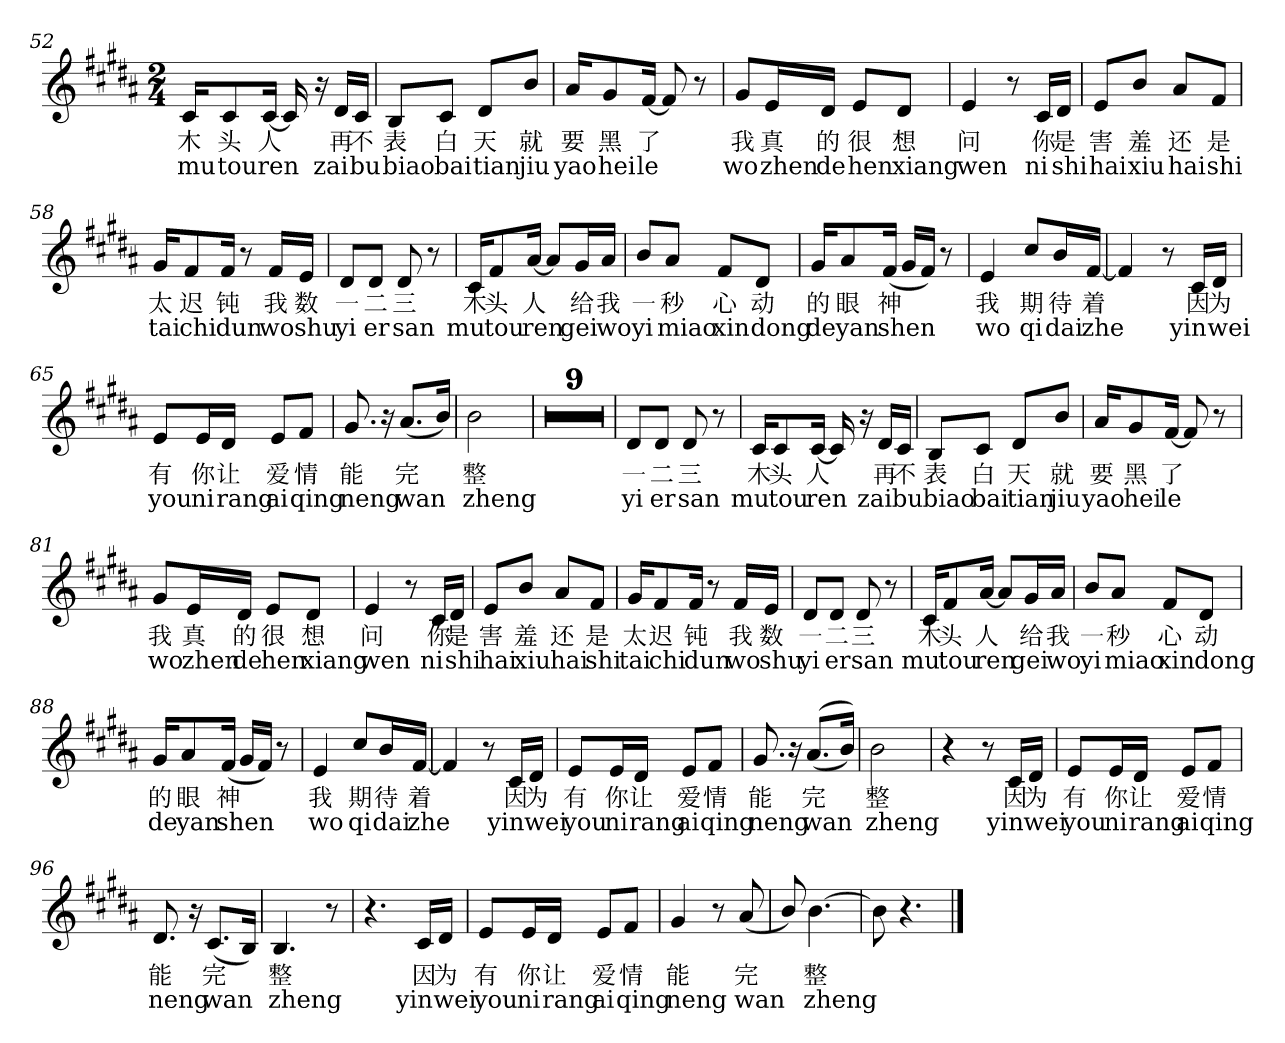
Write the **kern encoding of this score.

**kern	**text	**text
*part1	*part1	*part1
*staff1	*staff1	*staff1
!!LO:LB:g=z
*clefG2	*	*
*k[f#c#g#d#a#]	*	*
*B:	*	*
*M2/4	*	*
=52	=52	=52
!	!LO:LY:b	!LO:LY:b
16c#/KL	木	mu
!	!LO:LY:b	!LO:LY:b
8c#/	头	tou
!	!LO:LY:b	!LO:LY:b
[16c#/Jk	人	ren
16c#/]	.	.
16r	.	.
!	!LO:LY:b	!LO:LY:b
16d#/LL	再	zai
!	!LO:LY:b	!LO:LY:b
16c#/JJ	不	bu
!!LO:LB:g=z
=53	=53	=53
!	!LO:LY:b	!LO:LY:b
8B/L	表	biao
!	!LO:LY:b	!LO:LY:b
8c#/J	白	bai
!	!LO:LY:b	!LO:LY:b
8d#/L	天	tian
!	!LO:LY:b	!LO:LY:b
8b/J	就	jiu
=54	=54	=54
!	!LO:LY:b	!LO:LY:b
16a#/KL	要	yao
!	!LO:LY:b	!LO:LY:b
8g#/	黑	hei
!	!LO:LY:b	!LO:LY:b
[16f#/Jk	了	le
8f#/]	.	.
8r	.	.
=55	=55	=55
!	!LO:LY:b	!LO:LY:b
8g#/L	我	wo
!	!LO:LY:b	!LO:LY:b
16e/L	真	zhen
!	!LO:LY:b	!LO:LY:b
16d#/JJ	的	de
!	!LO:LY:b	!LO:LY:b
8e/L	很	hen
!	!LO:LY:b	!LO:LY:b
8d#/J	想	xiang
=56	=56	=56
!	!LO:LY:b	!LO:LY:b
4e/	问	wen
8r	.	.
!	!LO:LY:b	!LO:LY:b
16c#/LL	你	ni
!	!LO:LY:b	!LO:LY:b
16d#/JJ	是	shi
!!LO:LB:g=z
=57	=57	=57
!	!LO:LY:b	!LO:LY:b
8e/L	害	hai
!	!LO:LY:b	!LO:LY:b
8b/J	羞	xiu
!	!LO:LY:b	!LO:LY:b
8a#/L	还	hai
!	!LO:LY:b	!LO:LY:b
8f#/J	是	shi
=58	=58	=58
!	!LO:LY:b	!LO:LY:b
16g#/KL	太	tai
!	!LO:LY:b	!LO:LY:b
8f#/	迟	chi
!	!LO:LY:b	!LO:LY:b
16f#/Jk	钝	dun
8r	.	.
!	!LO:LY:b	!LO:LY:b
16f#/LL	我	wo
!	!LO:LY:b	!LO:LY:b
16e/JJ	数	shu
=59	=59	=59
!	!LO:LY:b	!LO:LY:b
8d#/L	一	yi
!	!LO:LY:b	!LO:LY:b
8d#/J	二	er
!	!LO:LY:b	!LO:LY:b
8d#/	三	san
8r	.	.
=60	=60	=60
!	!LO:LY:b	!LO:LY:b
16c#/KL	木	mu
!	!LO:LY:b	!LO:LY:b
8f#/	头	tou
!	!LO:LY:b	!LO:LY:b
[16a#/Jk	人	ren
8a#/L]	.	.
!	!LO:LY:b	!LO:LY:b
16g#/L	给	gei
!	!LO:LY:b	!LO:LY:b
16a#/JJ	我	wo
!!LO:LB:g=z
=61	=61	=61
!	!LO:LY:b	!LO:LY:b
8b/L	一	yi
!	!LO:LY:b	!LO:LY:b
8a#/J	秒	miao
!	!LO:LY:b	!LO:LY:b
8f#/L	心	xin
!	!LO:LY:b	!LO:LY:b
8d#/J	动	dong
=62	=62	=62
!	!LO:LY:b	!LO:LY:b
16g#/KL	的	de
!	!LO:LY:b	!LO:LY:b
8a#/	眼	yan
!	!LO:LY:b	!LO:LY:b
(16f#/Jk	神	shen
16g#/LL	.	.
16f#/JJ)	.	.
8r	.	.
=63	=63	=63
!	!LO:LY:b	!LO:LY:b
4e/	我	wo
!	!LO:LY:b	!LO:LY:b
8cc#/L	期	qi
!	!LO:LY:b	!LO:LY:b
16b/L	待	dai
!	!LO:LY:b	!LO:LY:b
[16f#/JJ	着	zhe
=64	=64	=64
4f#/]	.	.
8r	.	.
!	!LO:LY:b	!LO:LY:b
16c#/LL	因	yin
!	!LO:LY:b	!LO:LY:b
16d#/JJ	为	wei
!!LO:LB:g=z
=65	=65	=65
!	!LO:LY:b	!LO:LY:b
8e/L	有	you
!	!LO:LY:b	!LO:LY:b
16e/L	你	ni
!	!LO:LY:b	!LO:LY:b
16d#/JJ	让	rang
!	!LO:LY:b	!LO:LY:b
8e/L	爱	ai
!	!LO:LY:b	!LO:LY:b
8f#/J	情	qing
=66	=66	=66
!	!LO:LY:b	!LO:LY:b
8.g#/	能	neng
16r	.	.
!	!LO:LY:b	!LO:LY:b
(8.a#/L	完	wan
16b/Jk)	.	.
=67	=67	=67
!	!LO:LY:b	!LO:LY:b
2b\	整	zheng
=68	=68	=68
2r	.	.
=69	=69	=69
2r	.	.
=70	=70	=70
2r	.	.
=71	=71	=71
2r	.	.
=72	=72	=72
2r	.	.
=73	=73	=73
2r	.	.
=74	=74	=74
2r	.	.
!!LO:LB:g=z
=75	=75	=75
2r	.	.
=76	=76	=76
2r	.	.
=77	=77	=77
!	!LO:LY:b	!LO:LY:b
8d#/L	一	yi
!	!LO:LY:b	!LO:LY:b
8d#/J	二	er
!	!LO:LY:b	!LO:LY:b
8d#/	三	san
8r	.	.
=78	=78	=78
!	!LO:LY:b	!LO:LY:b
16c#/KL	木	mu
!	!LO:LY:b	!LO:LY:b
8c#/	头	tou
!	!LO:LY:b	!LO:LY:b
[16c#/Jk	人	ren
16c#/]	.	.
16r	.	.
!	!LO:LY:b	!LO:LY:b
16d#/LL	再	zai
!	!LO:LY:b	!LO:LY:b
16c#/JJ	不	bu
!!LO:PB:g=z
=79	=79	=79
!	!LO:LY:b	!LO:LY:b
8B/L	表	biao
!	!LO:LY:b	!LO:LY:b
8c#/J	白	bai
!	!LO:LY:b	!LO:LY:b
8d#/L	天	tian
!	!LO:LY:b	!LO:LY:b
8b/J	就	jiu
=80	=80	=80
!	!LO:LY:b	!LO:LY:b
16a#/KL	要	yao
!	!LO:LY:b	!LO:LY:b
8g#/	黑	hei
!	!LO:LY:b	!LO:LY:b
[16f#/Jk	了	le
8f#/]	.	.
8r	.	.
=81	=81	=81
!	!LO:LY:b	!LO:LY:b
8g#/L	我	wo
!	!LO:LY:b	!LO:LY:b
16e/L	真	zhen
!	!LO:LY:b	!LO:LY:b
16d#/JJ	的	de
!	!LO:LY:b	!LO:LY:b
8e/L	很	hen
!	!LO:LY:b	!LO:LY:b
8d#/J	想	xiang
=82	=82	=82
!	!LO:LY:b	!LO:LY:b
4e/	问	wen
8r	.	.
!	!LO:LY:b	!LO:LY:b
16c#/LL	你	ni
!	!LO:LY:b	!LO:LY:b
16d#/JJ	是	shi
!!LO:LB:g=z
=83	=83	=83
!	!LO:LY:b	!LO:LY:b
8e/L	害	hai
!	!LO:LY:b	!LO:LY:b
8b/J	羞	xiu
!	!LO:LY:b	!LO:LY:b
8a#/L	还	hai
!	!LO:LY:b	!LO:LY:b
8f#/J	是	shi
=84	=84	=84
!	!LO:LY:b	!LO:LY:b
16g#/KL	太	tai
!	!LO:LY:b	!LO:LY:b
8f#/	迟	chi
!	!LO:LY:b	!LO:LY:b
16f#/Jk	钝	dun
8r	.	.
!	!LO:LY:b	!LO:LY:b
16f#/LL	我	wo
!	!LO:LY:b	!LO:LY:b
16e/JJ	数	shu
=85	=85	=85
!	!LO:LY:b	!LO:LY:b
8d#/L	一	yi
!	!LO:LY:b	!LO:LY:b
8d#/J	二	er
!	!LO:LY:b	!LO:LY:b
8d#/	三	san
8r	.	.
=86	=86	=86
!	!LO:LY:b	!LO:LY:b
16c#/KL	木	mu
!	!LO:LY:b	!LO:LY:b
8f#/	头	tou
!	!LO:LY:b	!LO:LY:b
[16a#/Jk	人	ren
8a#/L]	.	.
!	!LO:LY:b	!LO:LY:b
16g#/L	给	gei
!	!LO:LY:b	!LO:LY:b
16a#/JJ	我	wo
!!LO:LB:g=z
=87	=87	=87
!	!LO:LY:b	!LO:LY:b
8b/L	一	yi
!	!LO:LY:b	!LO:LY:b
8a#/J	秒	miao
!	!LO:LY:b	!LO:LY:b
8f#/L	心	xin
!	!LO:LY:b	!LO:LY:b
8d#/J	动	dong
=88	=88	=88
!	!LO:LY:b	!LO:LY:b
16g#/KL	的	de
!	!LO:LY:b	!LO:LY:b
8a#/	眼	yan
!	!LO:LY:b	!LO:LY:b
(16f#/Jk	神	shen
16g#/LL	.	.
16f#/JJ)	.	.
8r	.	.
=89	=89	=89
!	!LO:LY:b	!LO:LY:b
4e/	我	wo
!	!LO:LY:b	!LO:LY:b
8cc#/L	期	qi
!	!LO:LY:b	!LO:LY:b
16b/L	待	dai
!	!LO:LY:b	!LO:LY:b
[16f#/JJ	着	zhe
=90	=90	=90
4f#/]	.	.
8r	.	.
!	!LO:LY:b	!LO:LY:b
16c#/LL	因	yin
!	!LO:LY:b	!LO:LY:b
16d#/JJ	为	wei
!!LO:LB:g=z
=91	=91	=91
!	!LO:LY:b	!LO:LY:b
8e/L	有	you
!	!LO:LY:b	!LO:LY:b
16e/L	你	ni
!	!LO:LY:b	!LO:LY:b
16d#/JJ	让	rang
!	!LO:LY:b	!LO:LY:b
8e/L	爱	ai
!	!LO:LY:b	!LO:LY:b
8f#/J	情	qing
=92	=92	=92
!	!LO:LY:b	!LO:LY:b
8.g#/	能	neng
16r	.	.
!	!LO:LY:b	!LO:LY:b
((8.a#/L	完	wan
16b/Jk))	.	.
=93	=93	=93
!	!LO:LY:b	!LO:LY:b
2b\	整	zheng
!!LO:LB:g=z
=94	=94	=94
4r	.	.
8r	.	.
!	!LO:LY:b	!LO:LY:b
16c#/LL	因	yin
!	!LO:LY:b	!LO:LY:b
16d#/JJ	为	wei
=95	=95	=95
!	!LO:LY:b	!LO:LY:b
8e/L	有	you
!	!LO:LY:b	!LO:LY:b
16e/L	你	ni
!	!LO:LY:b	!LO:LY:b
16d#/JJ	让	rang
!	!LO:LY:b	!LO:LY:b
8e/L	爱	ai
!	!LO:LY:b	!LO:LY:b
8f#/J	情	qing
=96	=96	=96
!	!LO:LY:b	!LO:LY:b
8.d#/	能	neng
16r	.	.
!	!LO:LY:b	!LO:LY:b
(8.c#/L	完	wan
16B/Jk)	.	.
=97	=97	=97
!	!LO:LY:b	!LO:LY:b
4.B/	整	zheng
8r	.	.
!!LO:LB:g=z
=98	=98	=98
4.r	.	.
!	!LO:LY:b	!LO:LY:b
16c#/LL	因	yin
!	!LO:LY:b	!LO:LY:b
16d#/JJ	为	wei
=99	=99	=99
!	!LO:LY:b	!LO:LY:b
8e/L	有	you
!	!LO:LY:b	!LO:LY:b
16e/L	你	ni
!	!LO:LY:b	!LO:LY:b
16d#/JJ	让	rang
!	!LO:LY:b	!LO:LY:b
8e/L	爱	ai
!	!LO:LY:b	!LO:LY:b
8f#/J	情	qing
=100	=100	=100
!	!LO:LY:b	!LO:LY:b
4g#/	能	neng
8r	.	.
!	!LO:LY:b	!LO:LY:b
(8a#/	完	wan
=101	=101	=101
8b/)	.	.
!	!LO:LY:b	!LO:LY:b
[4.b\	整	zheng
=102	=102	=102
8b\]	.	.
4.r	.	.
==	==	==
*-	*-	*-
